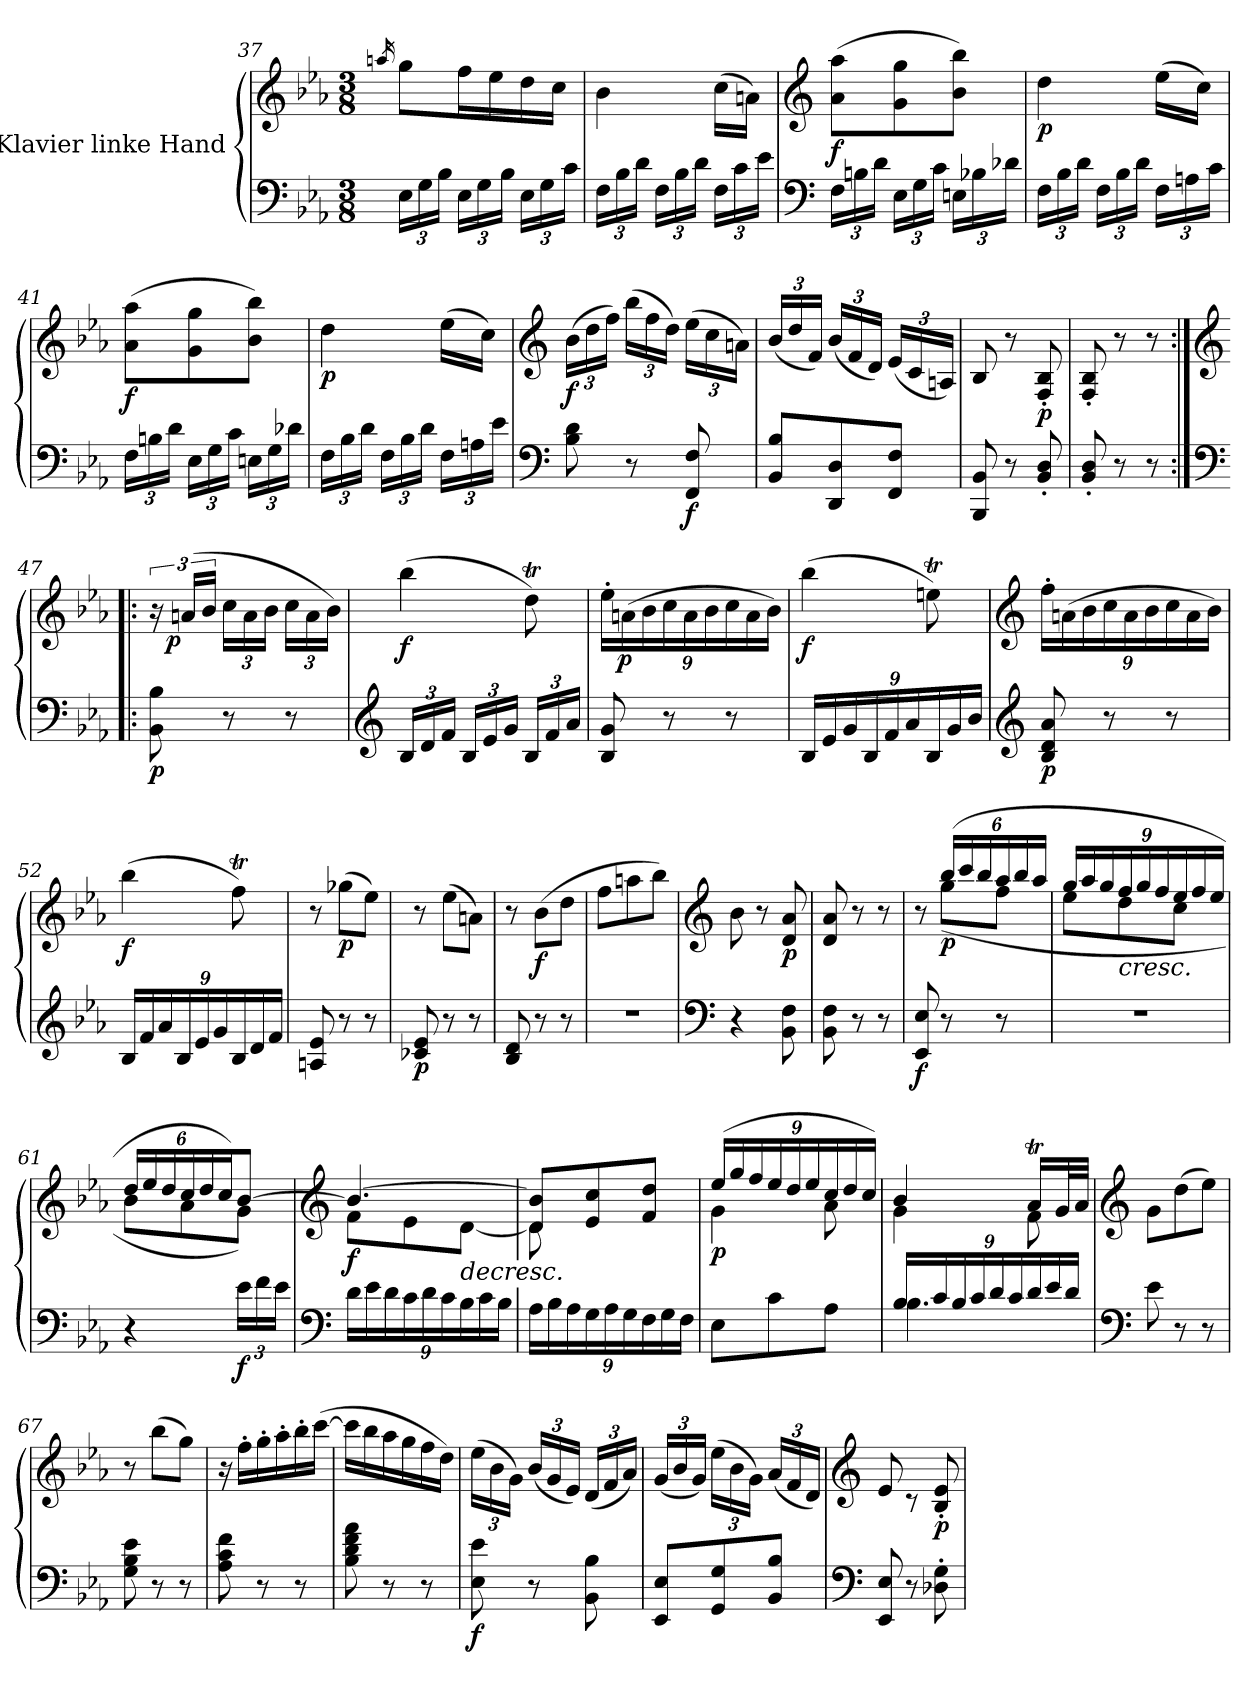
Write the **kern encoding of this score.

**kern	**kern	**dynam
*part1	*part1	*part1
*staff2	*staff1	*staff1/2
*I"Klavier linke Hand	*	*
*clefF4	*clefG2	*
*k[b-e-a-]	*k[b-e-a-]	*
*M3/8	*M3/8	*
=37	=37	=37
.	16qaan/	.
*Xbrackettup	*	*
24E-\LL	8gg\L	.
24G\	.	.
24B-\JJ	.	.
24E-\LL	16ff\L	.
24G\	.	.
.	16ee-\	.
24B-\JJ	.	.
24E-\LL	16dd\	.
24G\	.	.
.	16cc\JJ	.
24c\JJ	.	.
!!LO:PB:g=z
=38	=38	=38
24F\LL	4b-\	.
24B-\	.	.
24d\JJ	.	.
24F\LL	.	.
24B-\	.	.
24d\JJ	.	.
24F\LL	(16cc\LL	.
24c\	.	.
.	16an\JJ)	.
24e-\JJ	.	.
!!LO:LB:g=z
=39	=39	=39
*clefF4	*clefG2	*
!	!	!LO:DY:b
24F\LL	(8a-\ 8aa-\L	f
24Bn\	.	.
24d\JJ	.	.
24E-\LL	8g\ 8gg\	.
24G\	.	.
24c\JJ	.	.
24En\LL	8b-\ 8bb-\J)	.
24B-X\	.	.
24d-X\JJ	.	.
=40	=40	=40
!	!	!LO:DY:b
24F\LL	4dd\	p
24B-\	.	.
24d\JJ	.	.
24F\LL	.	.
24B-\	.	.
24d\JJ	.	.
24F\LL	(16ee-\LL	.
24An\	.	.
.	16cc\JJ)	.
24c\JJ	.	.
=41	=41	=41
!	!	!LO:DY:b
24F\LL	(8a-\ 8aa-\L	f
24Bn\	.	.
24d\JJ	.	.
24E-\LL	8g\ 8gg\	.
24G\	.	.
24c\JJ	.	.
24En\LL	8b-\ 8bb-\J)	.
24G\	.	.
24d-X\JJ	.	.
!!LO:LB:g=z
=42	=42	=42
!	!	!LO:DY:b
24F\LL	4dd\	p
24B-\	.	.
24d\JJ	.	.
24F\LL	.	.
24B-\	.	.
24d\JJ	.	.
24F\LL	(16ee-\LL	.
24An\	.	.
.	16cc\JJ)	.
24e-\JJ	.	.
!!LO:LB:g=z
=43	=43	=43
*clefF4	*clefG2	*
*	*Xbrackettup	*
!	!	!LO:DY:b
8B-\ 8d\	(24b-\LL	f
.	24dd\	.
.	24ff\JJ)	.
8r	(24bb-\LL	.
.	24ff\	.
.	24dd\JJ)	.
!	!	!LO:DY:b=2
8FF/ 8F/	(24ee-\LL	f
.	24cc\	.
.	24an\JJ)	.
=44	=44	=44
8BB-/ 8B-/L	(24b-/LL	.
.	24dd/	.
.	24f/JJ)	.
8DD/ 8D/	(24b-/LL	.
.	24f/	.
.	24d/JJ)	.
8FF/ 8F/J	(24e-/LL	.
.	24c/	.
.	24An/JJ)	.
=45	=45	=45
8BBB-/ 8BB-/	8B-/	.
8r	8r	.
!	!	!LO:DY:b
8BB-/' 8D/'	8F/' 8B-/'	p
=46	=46	=46
8BB-/' 8D/'	8F/' 8B-/'	.
8r	8r	.
8r	8r	.
!!LO:LB:g=z
=47:|!|:	=47:|!|:	=47:|!|:
*clefF4	*clefG2	*
*	*brackettup	*
!	!	!LO:DY:b=2
8BB-\ 8B-\	24r	p
!	!	!LO:DY:b
.	(24an/LL	p
.	24b-/JJ	.
*	*Xbrackettup	*
8r	24cc\LL	.
.	24a\	.
.	24b-\JJ	.
8r	24cc\LL	.
.	24a\	.
.	24b-\JJ)	.
=48	=48	=48
*clefG2	*	*
!	!	!LO:DY:b
24B-/LL	(4bb-\	f
24d/	.	.
24f/JJ	.	.
24B-/LL	.	.
24e-/	.	.
24g/JJ	.	.
24B-/LL	8ddt\)	.
24f/	.	.
24a-/JJ	.	.
=49	=49	=49
8B-/ 8g/	24ee-'\LL	.
!	!	!LO:DY:b
.	(24an\	p
.	24b-\	.
8r	24cc\	.
.	24a\	.
.	24b-\	.
8r	24cc\	.
.	24a\	.
.	24b-\JJ)	.
!!LO:LB:g=z
=50	=50	=50
!	!	!LO:DY:b
24B-/LL	(4bb-\	f
24e-/	.	.
24g/	.	.
24B-/	.	.
24f/	.	.
24a-/	.	.
24B-/	8eent\)	.
24g/	.	.
24b-/JJ	.	.
!!LO:PB:g=z
=51	=51	=51
*clefG2	*clefG2	*
!	!	!LO:DY:b=2
8B-/ 8d/ 8a-/	24ff'\LL	p
.	(24an\	.
.	24b-\	.
8r	24cc\	.
.	24a\	.
.	24b-\	.
8r	24cc\	.
.	24a\	.
.	24b-\JJ)	.
=52	=52	=52
!	!	!LO:DY:b
24B-/LL	(4bb-\	f
24f/	.	.
24a-/	.	.
24B-/	.	.
24e-/	.	.
24g/	.	.
24B-/	8ffT\)	.
24d/	.	.
24f/JJ	.	.
=53	=53	=53
8An/ 8e-/	8r	.
!	!	!LO:DY:b
8r	(8gg-X\L	p
8r	8ee-\J)	.
=54	=54	=54
!	!	!LO:DY:b=2
8c-X/ 8e-/	8r	p
8r	(8ee-\L	.
8r	8an\J)	.
=55	=55	=55
8B-/ 8d/	8r	.
!	!	!LO:DY:b
8r	(8b-\L	f
8r	8dd\J	.
!!LO:LB:g=z
=56	=56	=56
4.r	8ff\L	.
.	8aan\	.
.	8bb-\J)	.
!!LO:LB:g=z
=57	=57	=57
*clefF4	*clefG2	*
4r	8b-\	.
.	8r	.
!	!	!LO:DY:b
8BB-\ 8F\	8d/ 8a-/	p
=58	=58	=58
8BB-\ 8F\	8d/ 8a-/	.
8r	8r	.
8r	8r	.
=59	=59	=59
*	*^	*
!	!	!	!LO:DY:b=2
8EE-/ 8E-/	8r	8ryy	f
!	!	!	!LO:DY:b
8r	(24bb-/LL	(8gg\L	p
.	24ccc/	.	.
.	24bb-/	.	.
8r	24aa-/	8ff\J	.
.	24bb-/	.	.
.	24aa-/JJ	.	.
=60	=60	=60	=60
4.r	24gg/LL	8ee-\L	.
.	24aa-/	.	.
.	24gg/	.	.
!	!LO:TX:b:i:t=cresc.	!	!
.	24ff/	8dd\	.
.	24gg/	.	.
.	24ff/	.	.
.	24ee-/	8cc\J	.
.	24ff/	.	.
.	24ee-/JJ	.	.
!!LO:LB:g=z	!!
=61	=61	=61	=61
4r	24dd/LL	8b-\L	.
.	24ee-/	.	.
.	24dd/	.	.
.	24cc/	8a-\	.
.	24dd/	.	.
.	24cc/J)	.	.
!	!	!	!LO:DY:b=2
24e-\LL	[8b-/J	8g\J)	f
24f\	.	.	.
24e-\JJ	.	.	.
!!LO:LB:g=z	!!
=62	=62	=62	=62
*clefF4	*clefG2	*	*
!	!	!	!LO:DY:b
24d\LL	4.b-/_	8f\L	f
24e-\	.	.	.
24d\	.	.	.
24c\	.	8e-\	.
24d\	.	.	.
24c\	.	.	.
!	!	!LO:TX:b:i:t=decresc.	!
24B-\	.	[8d\J	.
24c\	.	.	.
24B-\JJ	.	.	.
=63	=63	=63	=63
24A-\LL	8d/ 8b-/]L	8d\]	.
24B-\	.	.	.
24A-\	.	.	.
24G\	8e-/ 8cc/	4ryy	.
24A-\	.	.	.
24G\	.	.	.
24F\	8f/ 8dd/J	.	.
24G\	.	.	.
24F\JJ	.	.	.
=64	=64	=64	=64
!	!	!	!LO:DY:b
8E-\L	(24ee-/LL	4g\	p
.	24gg/	.	.
.	24ff/	.	.
8c\	24ee-/	.	.
.	24dd/	.	.
.	24ee-/	.	.
8A-\J	24cc/	8a-\	.
.	24dd/	.	.
.	24cc/JJ)	.	.
!!LO:LB:g=z	!!
=65	=65	=65	=65
*^	*	*	*
24B-/LL	4.B-\	4b-/	4g\	.
24c/	.	.	.	.
24B-/	.	.	.	.
24c/	.	.	.	.
24d/	.	.	.	.
24c/	.	.	.	.
24d/	.	16a-T/LL	8f\	.
24e-/	.	.	.	.
.	.	32g/L	.	.
24d/JJ	.	.	.	.
.	.	32a-/JJJ	.	.
*v	*v	*	*	*
*	*v	*v	*
!!LO:PB:g=z
=66	=66	=66
*clefF4	*clefG2	*
8e-\	8g\L	.
8r	(8dd\	.
8r	8ee-\J)	.
=67	=67	=67
8G\ 8B-\ 8e-\	8r	.
8r	(8bb-\L	.
8r	8gg\J)	.
=68	=68	=68
8A-\ 8c\ 8f\	16r	.
.	16ff'\LL	.
8r	16gg'\	.
.	16aa-'\	.
8r	16bb-'\	.
.	([16ccc\JJ	.
=69	=69	=69
8B-\ 8d\ 8f\ 8a-\	16ccc\LL]	.
.	16bb-\	.
8r	16aa-\	.
.	16gg\	.
8r	16ff\	.
.	16dd\JJ)	.
=70	=70	=70
!	!	!LO:DY:b=2
8E-\ 8e-\	(24ee-\LL	f
.	24b-\	.
.	24g\JJ)	.
8r	(24b-/LL	.
.	24g/	.
.	24e-/JJ)	.
8BB-\ 8B-\	(24d/LL	.
.	24f/	.
.	24a-/JJ)	.
!!LO:LB:g=z
=71	=71	=71
8EE-/ 8E-/L	(24g/LL	.
.	24b-/	.
.	24g/JJ)	.
8GG/ 8G/	(24ee-\LL	.
.	24b-\	.
.	24g\JJ)	.
8BB-/ 8B-/J	(24a-/LL	.
.	24f/	.
.	24d/JJ)	.
!!LO:LB:g=z
=72	=72	=72
*clefF4	*clefG2	*
*	*^	*
8EE-/ 8E-/	4.ryy	8e-/	.
8r	.	8r	.
!	!	!	!LO:DY:b
8D-X\' 8G\'	.	8B-/' 8e-/'	p
*	*v	*v	*
=	=	=
*-	*-	*-
